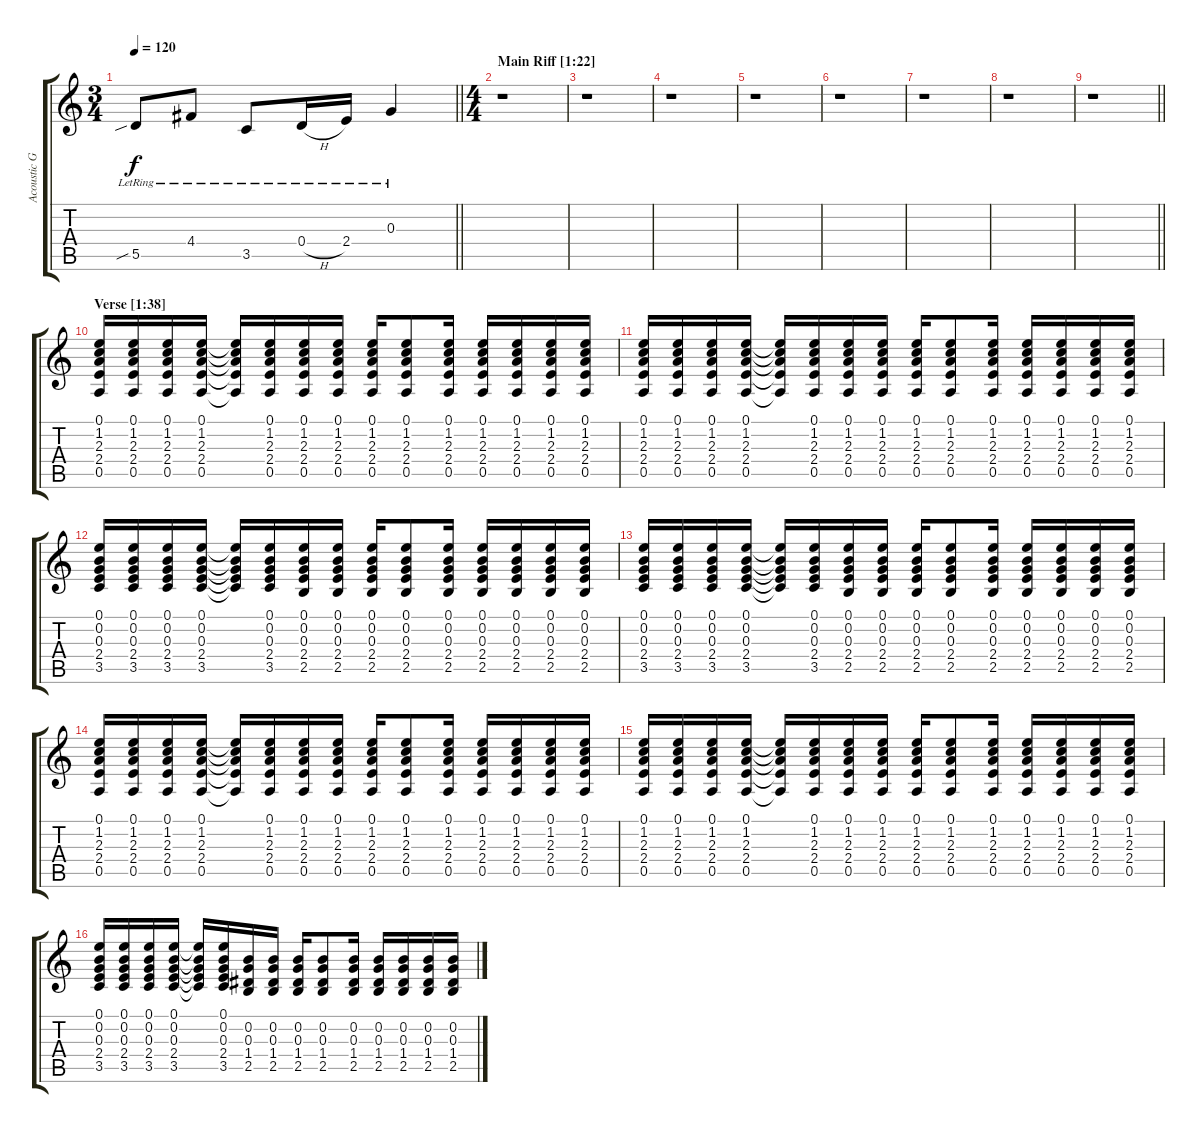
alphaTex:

\track ("Acoustic Guitar I" "Acoustic G") {instrument acousticguitarsteel}
\staff {score tabs}
\tuning (E4 B3 G3 D3 A2 E2) {hide}
\ts (3 4)
\tempo 120
\clef g2
\barLineRight lightlight
\ks c
5.5{sib lr}.8{dy f} 4.4{lr}.8 3.5{lr}.8 0.4{h lr}.16 2.4{lr}.16 0.3{lr}.4 |
\ts (4 4)
\section ("" "Main Riff [1:22]")
r.1 |
r.1 |
r.1 |
r.1 |
r.1 |
r.1 |
r.1 |
\barLineRight lightlight
r.1 |
\section ("" "Verse [1:38]")
(0.1 1.2 2.3 2.4 0.5).16{volume 4 balance 0} (0.1 1.2 2.3 2.4 0.5).16 (0.1 1.2 2.3 2.4 0.5).16 (0.1 1.2 2.3 2.4 0.5).16 (0.1{t} 1.2{t} 2.3{t} 2.4{t} 0.5{t}).16 (0.1 1.2 2.3 2.4 0.5).16 (0.1 1.2 2.3 2.4 0.5).16 (0.1 1.2 2.3 2.4 0.5).16 (0.1 1.2 2.3 2.4 0.5).16 (0.1 1.2 2.3 2.4 0.5).8 (0.1 1.2 2.3 2.4 0.5).16 (0.1 1.2 2.3 2.4 0.5).16 (0.1 1.2 2.3 2.4 0.5).16 (0.1 1.2 2.3 2.4 0.5).16 (0.1 1.2 2.3 2.4 0.5).16 |
(0.1 1.2 2.3 2.4 0.5).16 (0.1 1.2 2.3 2.4 0.5).16 (0.1 1.2 2.3 2.4 0.5).16 (0.1 1.2 2.3 2.4 0.5).16 (0.1{t} 1.2{t} 2.3{t} 2.4{t} 0.5{t}).16 (0.1 1.2 2.3 2.4 0.5).16 (0.1 1.2 2.3 2.4 0.5).16 (0.1 1.2 2.3 2.4 0.5).16 (0.1 1.2 2.3 2.4 0.5).16 (0.1 1.2 2.3 2.4 0.5).8 (0.1 1.2 2.3 2.4 0.5).16 (0.1 1.2 2.3 2.4 0.5).16 (0.1 1.2 2.3 2.4 0.5).16 (0.1 1.2 2.3 2.4 0.5).16 (0.1 1.2 2.3 2.4 0.5).16 |
(0.1 0.2 0.3 2.4 3.5).16 (0.1 0.2 0.3 2.4 3.5).16 (0.1 0.2 0.3 2.4 3.5).16 (0.1 0.2 0.3 2.4 3.5).16 (0.1{t} 0.2{t} 0.3{t} 2.4{t} 3.5{t}).16 (0.1 0.2 0.3 2.4 3.5).16 (0.1 0.2 0.3 2.4 2.5).16 (0.1 0.2 0.3 2.4 2.5).16 (0.1 0.2 0.3 2.4 2.5).16 (0.1 0.2 0.3 2.4 2.5).8 (0.1 0.2 0.3 2.4 2.5).16 (0.1 0.2 0.3 2.4 2.5).16 (0.1 0.2 0.3 2.4 2.5).16 (0.1 0.2 0.3 2.4 2.5).16 (0.1 0.2 0.3 2.4 2.5).16 |
(0.1 0.2 0.3 2.4 3.5).16 (0.1 0.2 0.3 2.4 3.5).16 (0.1 0.2 0.3 2.4 3.5).16 (0.1 0.2 0.3 2.4 3.5).16 (0.1{t} 0.2{t} 0.3{t} 2.4{t} 3.5{t}).16 (0.1 0.2 0.3 2.4 3.5).16 (0.1 0.2 0.3 2.4 2.5).16 (0.1 0.2 0.3 2.4 2.5).16 (0.1 0.2 0.3 2.4 2.5).16 (0.1 0.2 0.3 2.4 2.5).8 (0.1 0.2 0.3 2.4 2.5).16 (0.1 0.2 0.3 2.4 2.5).16 (0.1 0.2 0.3 2.4 2.5).16 (0.1 0.2 0.3 2.4 2.5).16 (0.1 0.2 0.3 2.4 2.5).16 |
(0.1 1.2 2.3 2.4 0.5).16 (0.1 1.2 2.3 2.4 0.5).16 (0.1 1.2 2.3 2.4 0.5).16 (0.1 1.2 2.3 2.4 0.5).16 (0.1{t} 1.2{t} 2.3{t} 2.4{t} 0.5{t}).16 (0.1 1.2 2.3 2.4 0.5).16 (0.1 1.2 2.3 2.4 0.5).16 (0.1 1.2 2.3 2.4 0.5).16 (0.1 1.2 2.3 2.4 0.5).16 (0.1 1.2 2.3 2.4 0.5).8 (0.1 1.2 2.3 2.4 0.5).16 (0.1 1.2 2.3 2.4 0.5).16 (0.1 1.2 2.3 2.4 0.5).16 (0.1 1.2 2.3 2.4 0.5).16 (0.1 1.2 2.3 2.4 0.5).16 |
(0.1 1.2 2.3 2.4 0.5).16 (0.1 1.2 2.3 2.4 0.5).16 (0.1 1.2 2.3 2.4 0.5).16 (0.1 1.2 2.3 2.4 0.5).16 (0.1{t} 1.2{t} 2.3{t} 2.4{t} 0.5{t}).16 (0.1 1.2 2.3 2.4 0.5).16 (0.1 1.2 2.3 2.4 0.5).16 (0.1 1.2 2.3 2.4 0.5).16 (0.1 1.2 2.3 2.4 0.5).16 (0.1 1.2 2.3 2.4 0.5).8 (0.1 1.2 2.3 2.4 0.5).16 (0.1 1.2 2.3 2.4 0.5).16 (0.1 1.2 2.3 2.4 0.5).16 (0.1 1.2 2.3 2.4 0.5).16 (0.1 1.2 2.3 2.4 0.5).16 |
(0.1 0.2 0.3 2.4 3.5).16 (0.1 0.2 0.3 2.4 3.5).16 (0.1 0.2 0.3 2.4 3.5).16 (0.1 0.2 0.3 2.4 3.5).16 (0.1{t} 0.2{t} 0.3{t} 2.4{t} 3.5{t}).16 (0.1 0.2 0.3 2.4 3.5).16 (0.2 0.3 1.4 2.5).16 (0.2 0.3 1.4 2.5).16 (0.2 0.3 1.4 2.5).16 (0.2 0.3 1.4 2.5).8 (0.2 0.3 1.4 2.5).16 (0.2 0.3 1.4 2.5).16 (0.2 0.3 1.4 2.5).16 (0.2 0.3 1.4 2.5).16 (0.2 0.3 1.4 2.5).16
